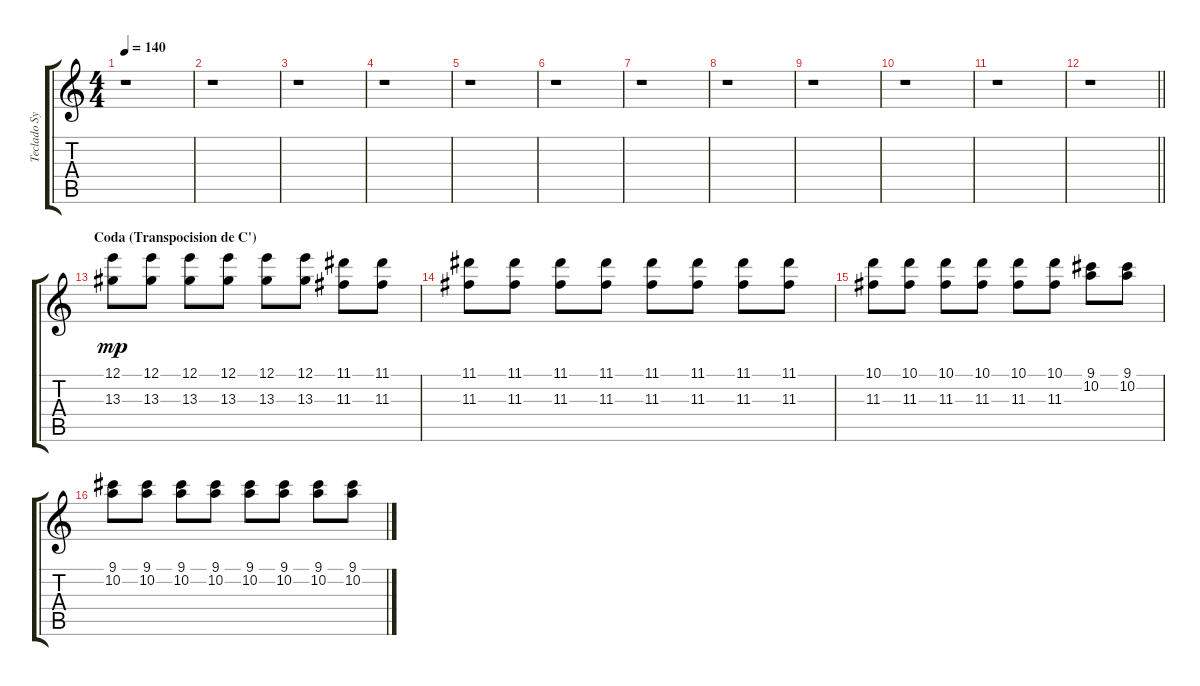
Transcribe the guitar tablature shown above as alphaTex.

\track ("Teclado Synth" "Teclado Sy") {instrument synthbass1}
\staff {score tabs}
\tuning (E4 B3 G3 D3 A2 E2) {hide}
\ts (4 4)
\tempo 140
\clef g2
\ks c
r.1{dy mp} |
r.1 |
r.1 |
r.1 |
r.1 |
r.1 |
r.1 |
r.1 |
r.1 |
r.1 |
r.1 |
\barLineRight lightlight
r.1 |
\section ("" "Coda (Transpocision de C')")
(12.1 13.3).8 (12.1 13.3).8 (12.1 13.3).8 (12.1 13.3).8 (12.1 13.3).8 (12.1 13.3).8 (11.1 11.3).8 (11.1 11.3).8 |
(11.1 11.3).8 (11.1 11.3).8 (11.1 11.3).8 (11.1 11.3).8 (11.1 11.3).8 (11.1 11.3).8 (11.1 11.3).8 (11.1 11.3).8 |
(10.1 11.3).8 (10.1 11.3).8 (10.1 11.3).8 (10.1 11.3).8 (10.1 11.3).8 (10.1 11.3).8 (9.1 10.2).8 (9.1 10.2).8 |
(9.1 10.2).8 (9.1 10.2).8 (9.1 10.2).8 (9.1 10.2).8 (9.1 10.2).8 (9.1 10.2).8 (9.1 10.2).8 (9.1 10.2).8
